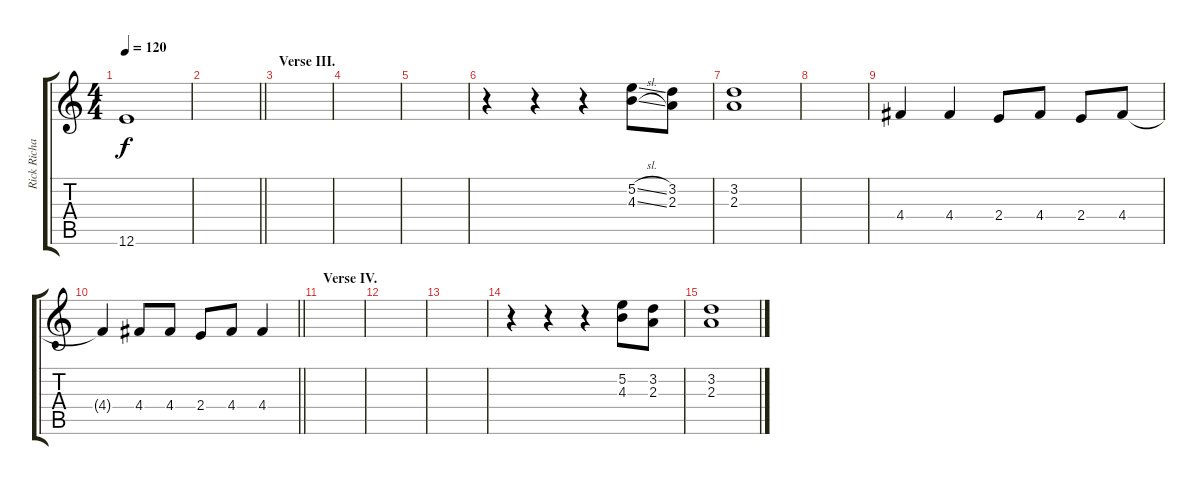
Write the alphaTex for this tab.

\track ("Rick Richards - Lead guitar" "Rick Richa") {instrument acousticguitarsteel}
\staff {score tabs}
\tuning (E4 B3 G3 D3 A2 E2) {hide}
\ts (4 4)
\tempo 120
\clef g2
\ks c
12.6{t}.1{dy f} |
\barLineRight lightlight
|
\section ("" "Verse III.")
|
|
|
r.4 r.4 r.4 (5.2{sl} 4.3{sl}).8 (3.2 2.3).8 |
(3.2 2.3).1 |
|
4.4.4 4.4.4 2.4.8 4.4.8 2.4.8 4.4.8 |
\barLineRight lightlight
4.4{t}.4 4.4.8 4.4.8 2.4.8 4.4.8 4.4.4 |
\section ("" "Verse IV.")
|
|
|
r.4 r.4 r.4 (5.2 4.3).8 (3.2 2.3).8 |
(3.2 2.3).1
